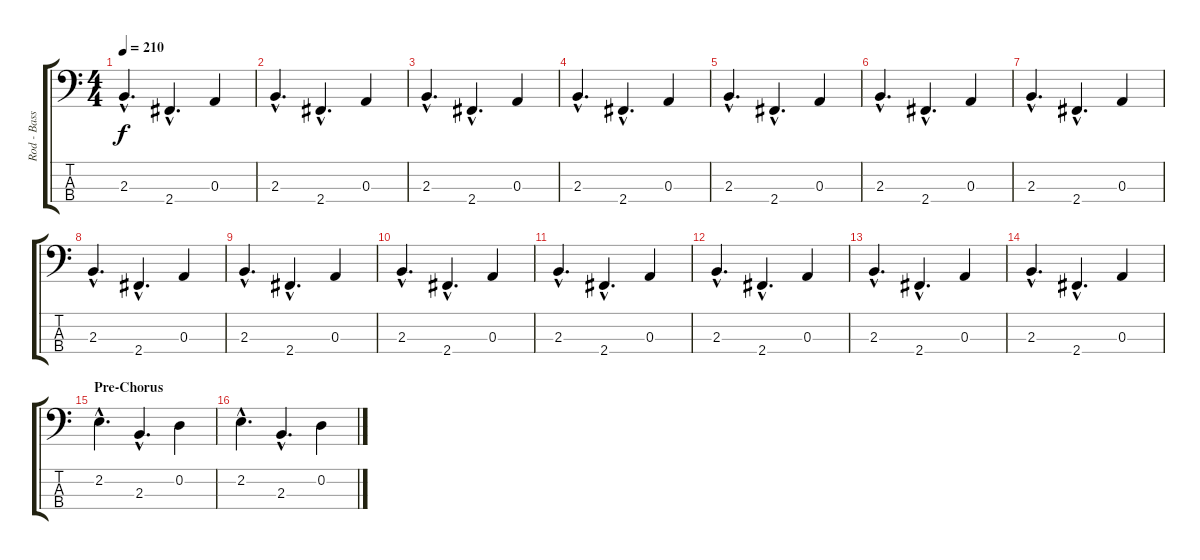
\track ("Rod - Bass" "Rod - Bass") {instrument electricbasspick}
\staff {score tabs}
\tuning (G2 D2 A1 E1) {hide}
\ts (4 4)
\tempo 210
\clef f4
\ks c
2.3{hac}.4{d dy f} 2.4{hac}.4{d} 0.3.4 |
2.3{hac}.4{d} 2.4{hac}.4{d} 0.3.4 |
2.3{hac}.4{d} 2.4{hac}.4{d} 0.3.4 |
2.3{hac}.4{d} 2.4{hac}.4{d} 0.3.4 |
2.3{hac}.4{d} 2.4{hac}.4{d} 0.3.4 |
2.3{hac}.4{d} 2.4{hac}.4{d} 0.3.4 |
2.3{hac}.4{d} 2.4{hac}.4{d} 0.3.4 |
2.3{hac}.4{d} 2.4{hac}.4{d} 0.3.4 |
2.3{hac}.4{d} 2.4{hac}.4{d} 0.3.4 |
2.3{hac}.4{d} 2.4{hac}.4{d} 0.3.4 |
2.3{hac}.4{d} 2.4{hac}.4{d} 0.3.4 |
2.3{hac}.4{d} 2.4{hac}.4{d} 0.3.4 |
2.3{hac}.4{d} 2.4{hac}.4{d} 0.3.4 |
2.3{hac}.4{d} 2.4{hac}.4{d} 0.3.4 |
\section ("" "Pre-Chorus")
2.2{hac}.4{d} 2.3{hac}.4{d} 0.2.4 |
2.2{hac}.4{d} 2.3{hac}.4{d} 0.2.4
